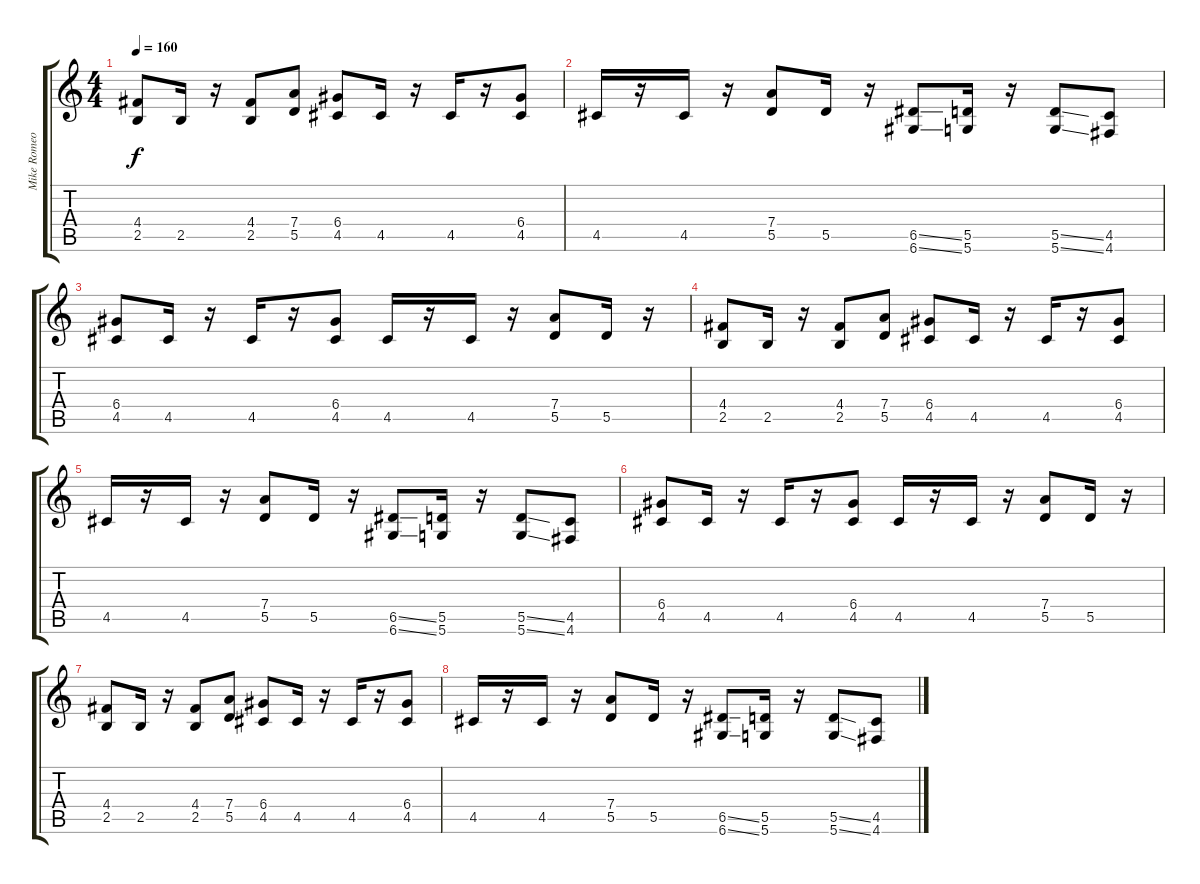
\track ("Mike Romeo (Guitar)" "Mike Romeo") {instrument distortionguitar}
\staff {score tabs}
\tuning (E4 B3 G3 D3 A2 D2) {hide}
\ts (4 4)
\tempo 160
\clef g2
\ks c
(4.4 2.5).8{dy f} 2.5.16 r.16 (4.4 2.5).8 (7.4 5.5).8 (6.4 4.5).8 4.5.16 r.16 4.5.16 r.16 (6.4 4.5).8 |
4.5.16 r.16 4.5.16 r.16 (7.4 5.5).8 5.5.16 r.16 (6.5{ss} 6.6{ss}).8 (5.5 5.6).16 r.16 (5.5{ss} 5.6{ss}).8 (4.5 4.6).8 |
(6.4 4.5).8 4.5.16 r.16 4.5.16 r.16 (6.4 4.5).8 4.5.16 r.16 4.5.16 r.16 (7.4 5.5).8 5.5.16 r.16 |
(4.4 2.5).8 2.5.16 r.16 (4.4 2.5).8 (7.4 5.5).8 (6.4 4.5).8 4.5.16 r.16 4.5.16 r.16 (6.4 4.5).8 |
4.5.16 r.16 4.5.16 r.16 (7.4 5.5).8 5.5.16 r.16 (6.5{ss} 6.6{ss}).8 (5.5 5.6).16 r.16 (5.5{ss} 5.6{ss}).8 (4.5 4.6).8 |
(6.4 4.5).8 4.5.16 r.16 4.5.16 r.16 (6.4 4.5).8 4.5.16 r.16 4.5.16 r.16 (7.4 5.5).8 5.5.16 r.16 |
(4.4 2.5).8 2.5.16 r.16 (4.4 2.5).8 (7.4 5.5).8 (6.4 4.5).8 4.5.16 r.16 4.5.16 r.16 (6.4 4.5).8 |
4.5.16 r.16 4.5.16 r.16 (7.4 5.5).8 5.5.16 r.16 (6.5{ss} 6.6{ss}).8 (5.5 5.6).16 r.16 (5.5{ss} 5.6{ss}).8 (4.5 4.6).8
